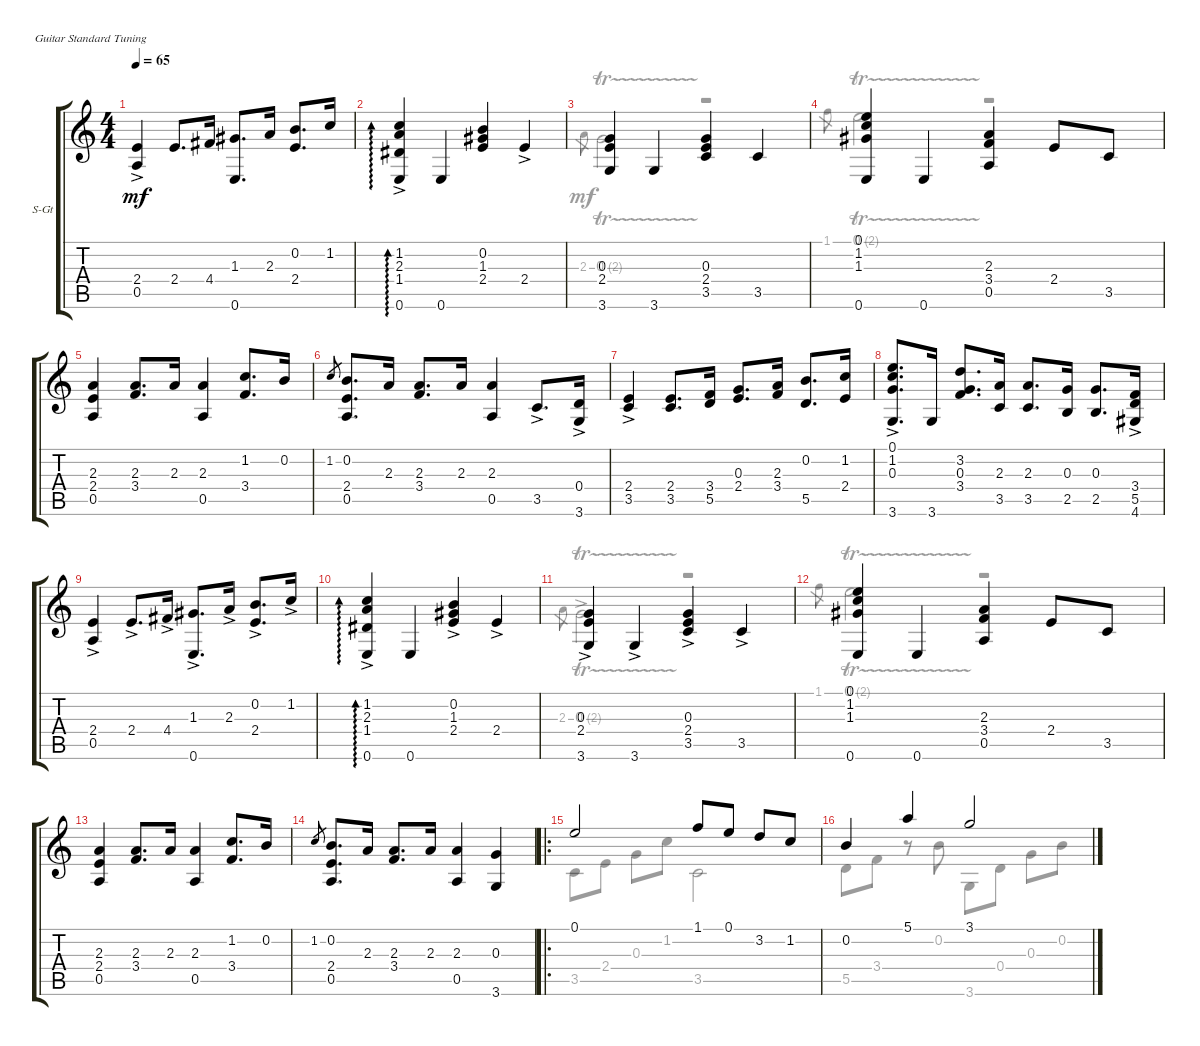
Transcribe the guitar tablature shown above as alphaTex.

\defaultSystemsLayout 4
\bracketExtendMode groupsimilarinstruments
\firstSystemTrackNameOrientation horizontal
\otherSystemsTrackNameOrientation horizontal
\track ("Steel Guitar" "S-Gt") {instrument acousticguitarsteel}
\staff {score tabs}
\tuning (E4 B3 G3 D3 A2 E2)
\voice
\ts (4 4)
\tempo 65
\clef g2
\ks c
(0.5{ac} 2.4{ac}).4{dy mf} 2.4.8{d} 4.4.16 (1.3 0.6).8{d} 2.3.16 (0.2 2.4).8{d} 1.2.16 |
(0.6 1.2{ac} 2.3 1.4).4{ad 0} 0.6.4 (0.2 1.3 2.4).4 2.4{ac}.4 |
(3.6 2.4 0.3).4 3.6.4 (0.3 2.4 3.5).4 3.5.4 |
(1.3 1.2 0.1 0.6).4 0.6.4 (2.3 3.4 0.5).4 2.4.8 3.5.8 |
(0.5 2.4 2.3).4 (2.3 3.4).8{d} 2.3.16 (2.3 0.5).4 (3.4 1.2).8{d} 0.2.16 |
1.2.8{gr} (0.2 0.5 2.4).8{d} 2.3.16 (2.3 3.4).8{d} 2.3.16 (2.3 0.5).4 3.5{ac}.8{d} (3.6{ac} 0.4{ac}).16 |
(2.4{ac} 3.5{ac}).4 (2.4 3.5).8{d} (3.4 5.5).16 (0.3 2.4).8{d} (2.3 3.4).16 (0.2 5.5).8{d} (1.2 2.4).16 |
(0.1 1.2{ac} 0.3 3.6{ac}).8{d} 3.6.16 (3.2 0.3 3.4).8{d} (2.3 3.5).16 (2.3 3.5).8{d} (2.5 0.3).16 (2.5 0.3).8{d} (4.6{ac} 5.5 3.4).16 |
(0.5{ac} 2.4{ac}).4 2.4{ac}.8{d} 4.4{ac}.16 (1.3{ac} 0.6{ac}).8{d} 2.3{ac}.16 (0.2{ac} 2.4{ac}).8{d} 1.2{ac}.16 |
(0.6{ac} 1.2{ac} 2.3{ac} 1.4).4{ad 0} 0.6.4 (0.2{ac} 1.3 2.4{ac}).4 2.4{ac}.4 |
(3.6{ac} 2.4{ac} 0.3{ac}).4 3.6{ac}.4 (0.3{ac} 2.4{ac} 3.5{ac}).4 3.5{ac}.4 |
(1.3 1.2 0.1 0.6).4 0.6.4 (2.3 3.4 0.5).4 2.4.8 3.5.8 |
(0.5 2.4 2.3).4 (2.3 3.4).8{d} 2.3.16 (2.3 0.5).4 (3.4 1.2).8{d} 0.2.16 |
1.2.8{gr} (0.2 0.5 2.4).8{d} 2.3.16 (2.3 3.4).8{d} 2.3.16 (2.3 0.5).4 (3.6 0.3).4 |
\ro
0.1.2 1.1.8 0.1.8 3.2.8 1.2.8 |
0.2.4 5.1.4 3.1.2
\voice
\clef g2
\ottava regular
\simile none
\ks c
|
|
2.3.8{gr} 0.3{tr (2 16)}.2 r.2 |
1.1.8{gr} 0.1{tr (2 16)}.2 r.2 |
|
|
|
|
|
|
2.3.8{gr} 0.3{tr (2 16) ac}.2 r.2 |
1.1.8{gr} 0.1{tr (2 16)}.2 r.2 |
|
|
3.5.8 2.4.8 0.3.8 1.2.8 3.5.2 |
5.5.8 3.4.8 r.8 0.2.8 3.6.8 0.4.8 0.3.8 0.2.8
